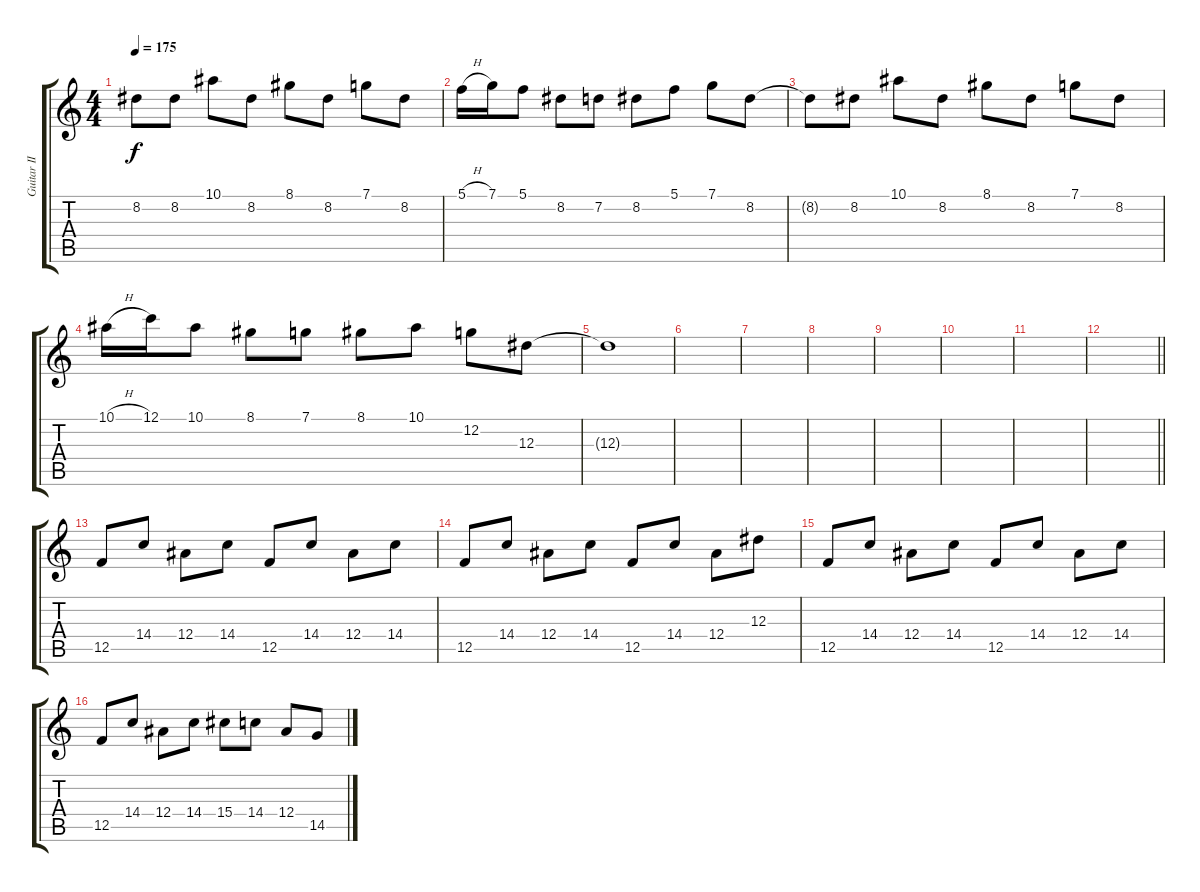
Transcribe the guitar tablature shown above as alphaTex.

\track ("Guitar II" "Guitar II") {instrument distortionguitar}
\staff {score tabs}
\tuning (C4 G3 Eb3 Bb2 F2 C2) {hide}
\ts (4 4)
\tempo 175
\clef g2
\ks c
8.2.8{dy f} 8.2.8 10.1.8 8.2.8 8.1.8 8.2.8 7.1.8 8.2.8 |
5.1{h}.16 7.1.16 5.1.8 8.2.8 7.2.8 8.2.8 5.1.8 7.1.8 8.2.8 |
8.2{t}.8 8.2.8 10.1.8 8.2.8 8.1.8 8.2.8 7.1.8 8.2.8 |
10.1{h}.16 12.1.16 10.1.8 8.1.8 7.1.8 8.1.8 10.1.8 12.2.8 12.3.8 |
12.3{t}.1 |
|
|
|
|
|
|
\barLineRight lightlight
|
12.5.8{volume 8} 14.4.8 12.4.8 14.4.8 12.5.8 14.4.8 12.4.8 14.4.8 |
12.5.8 14.4.8 12.4.8 14.4.8 12.5.8 14.4.8 12.4.8 12.3.8 |
12.5.8 14.4.8 12.4.8 14.4.8 12.5.8 14.4.8 12.4.8 14.4.8 |
12.5.8 14.4.8 12.4.8 14.4.8 15.4.8 14.4.8 12.4.8 14.5.8
